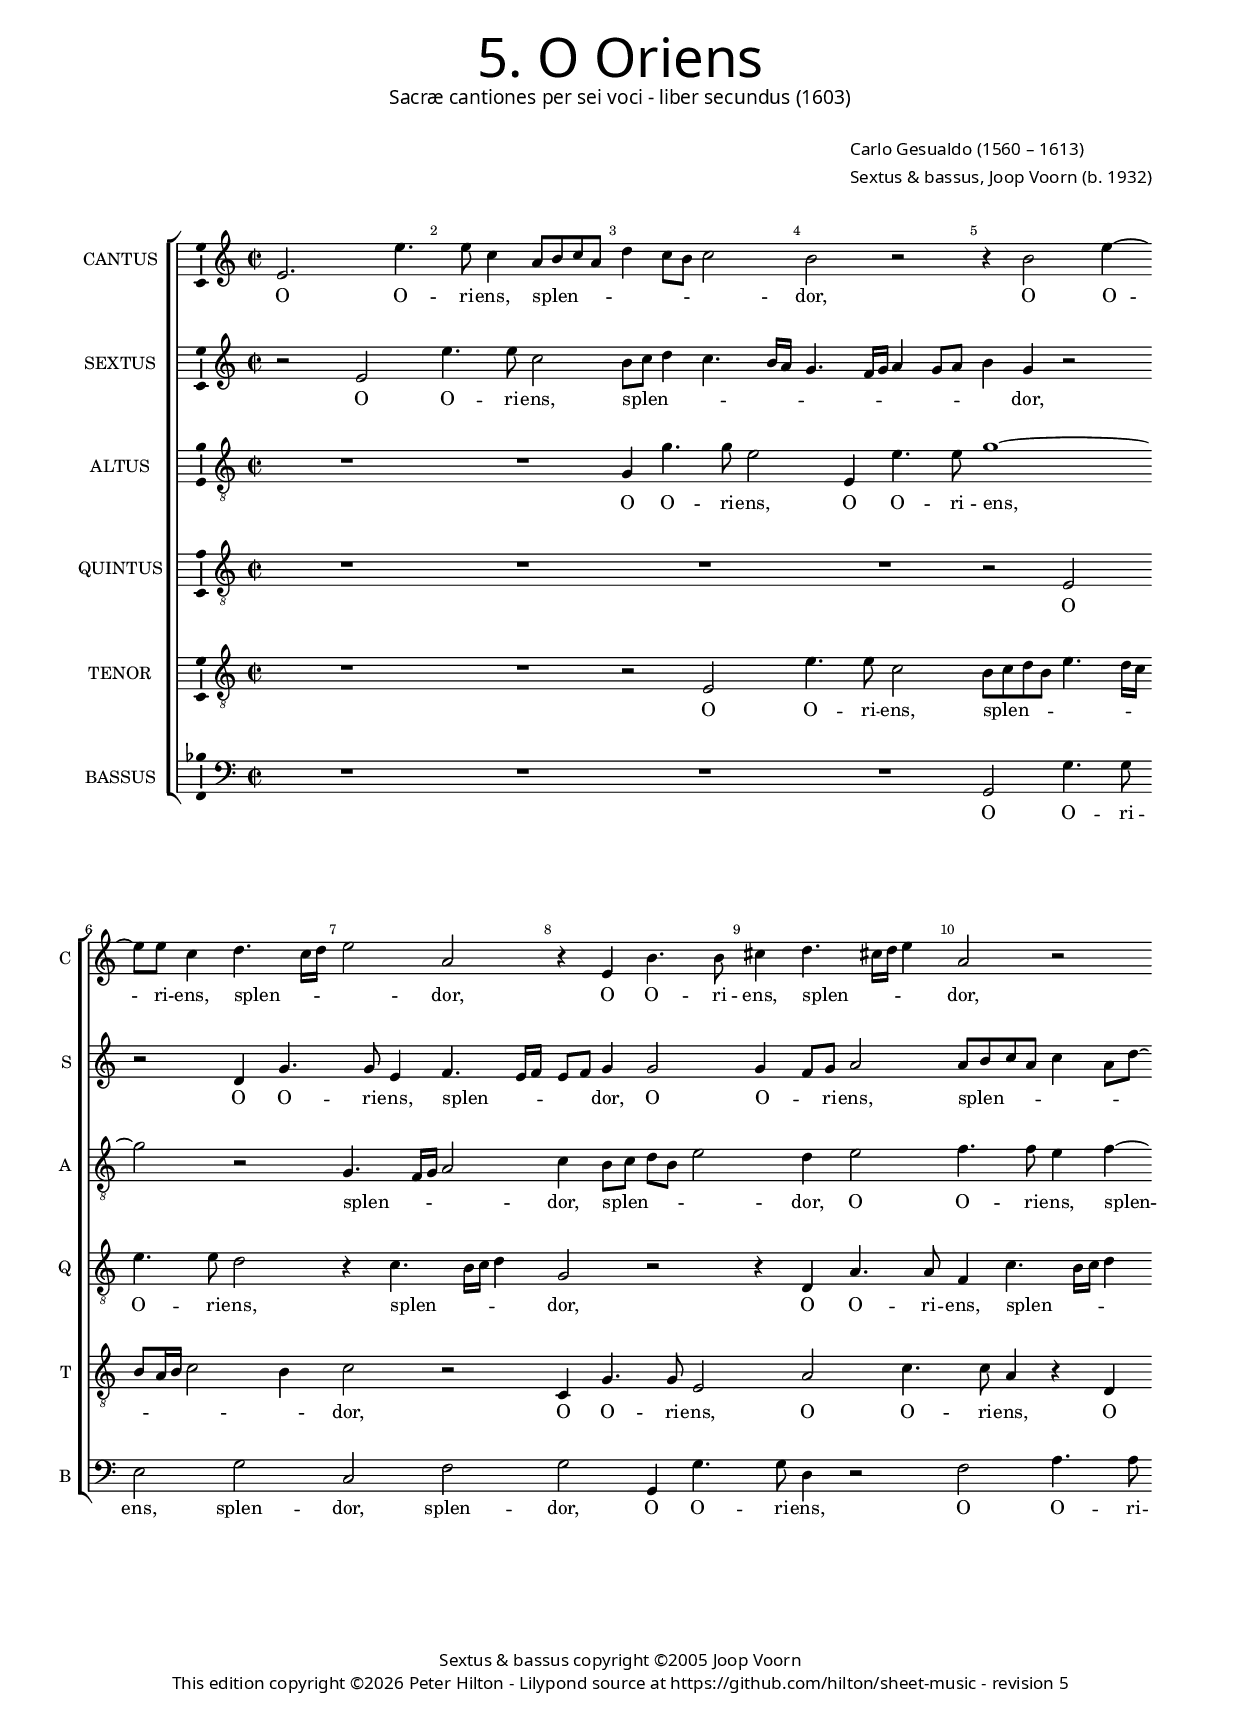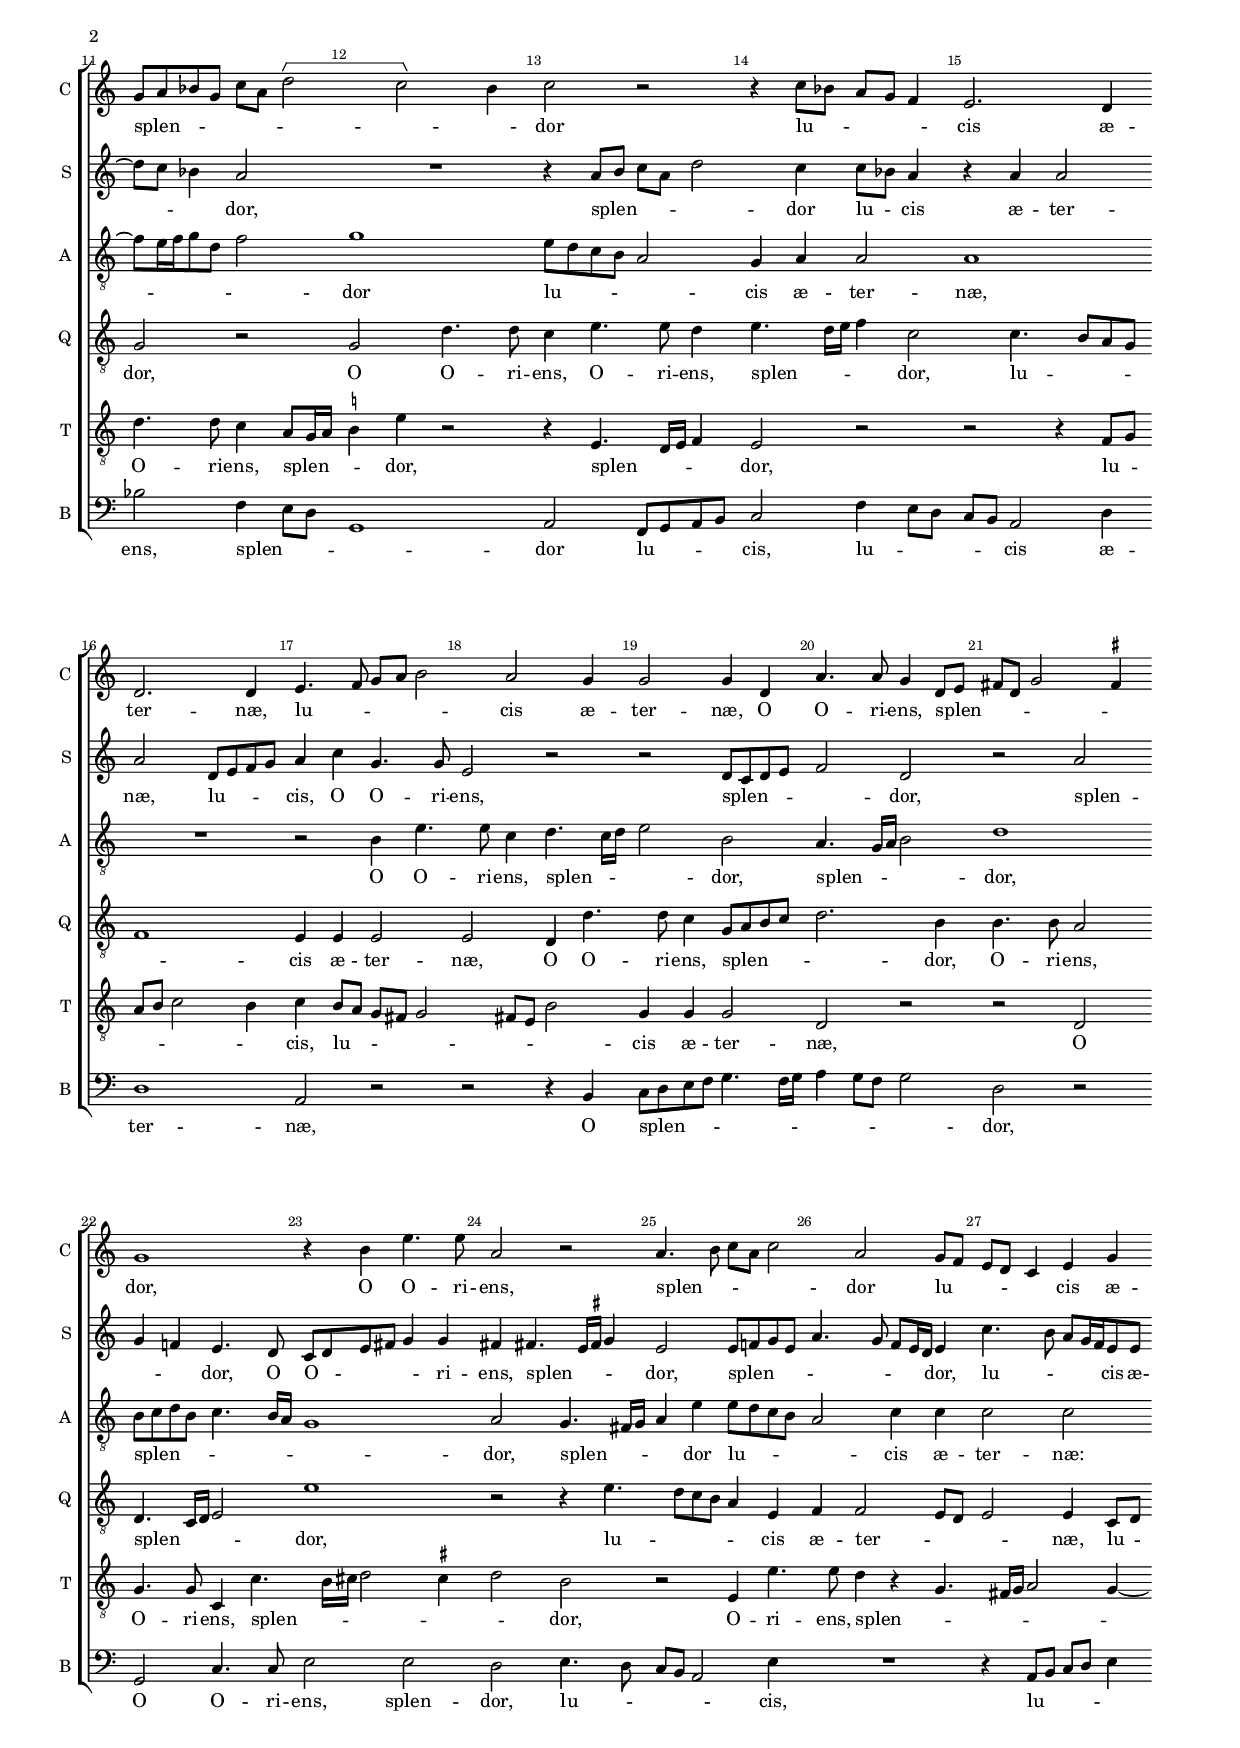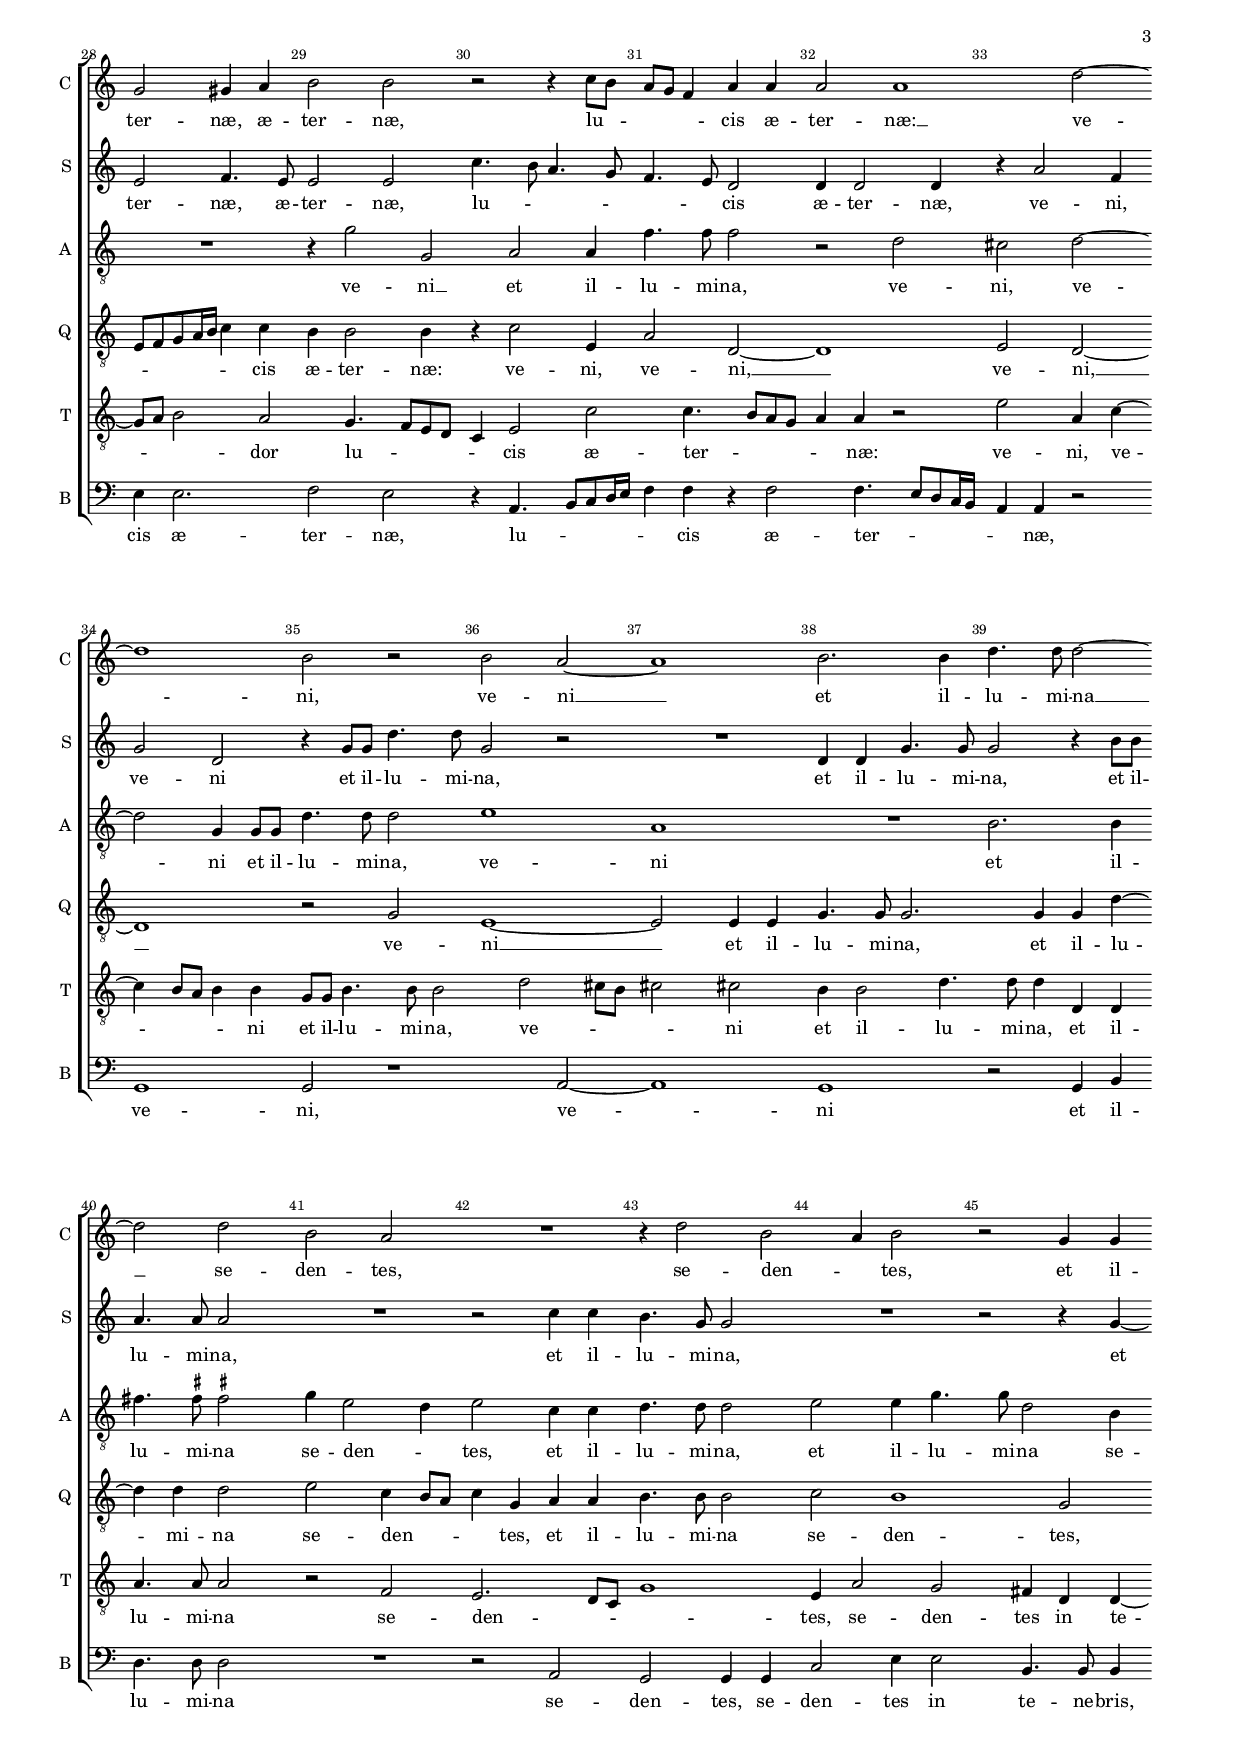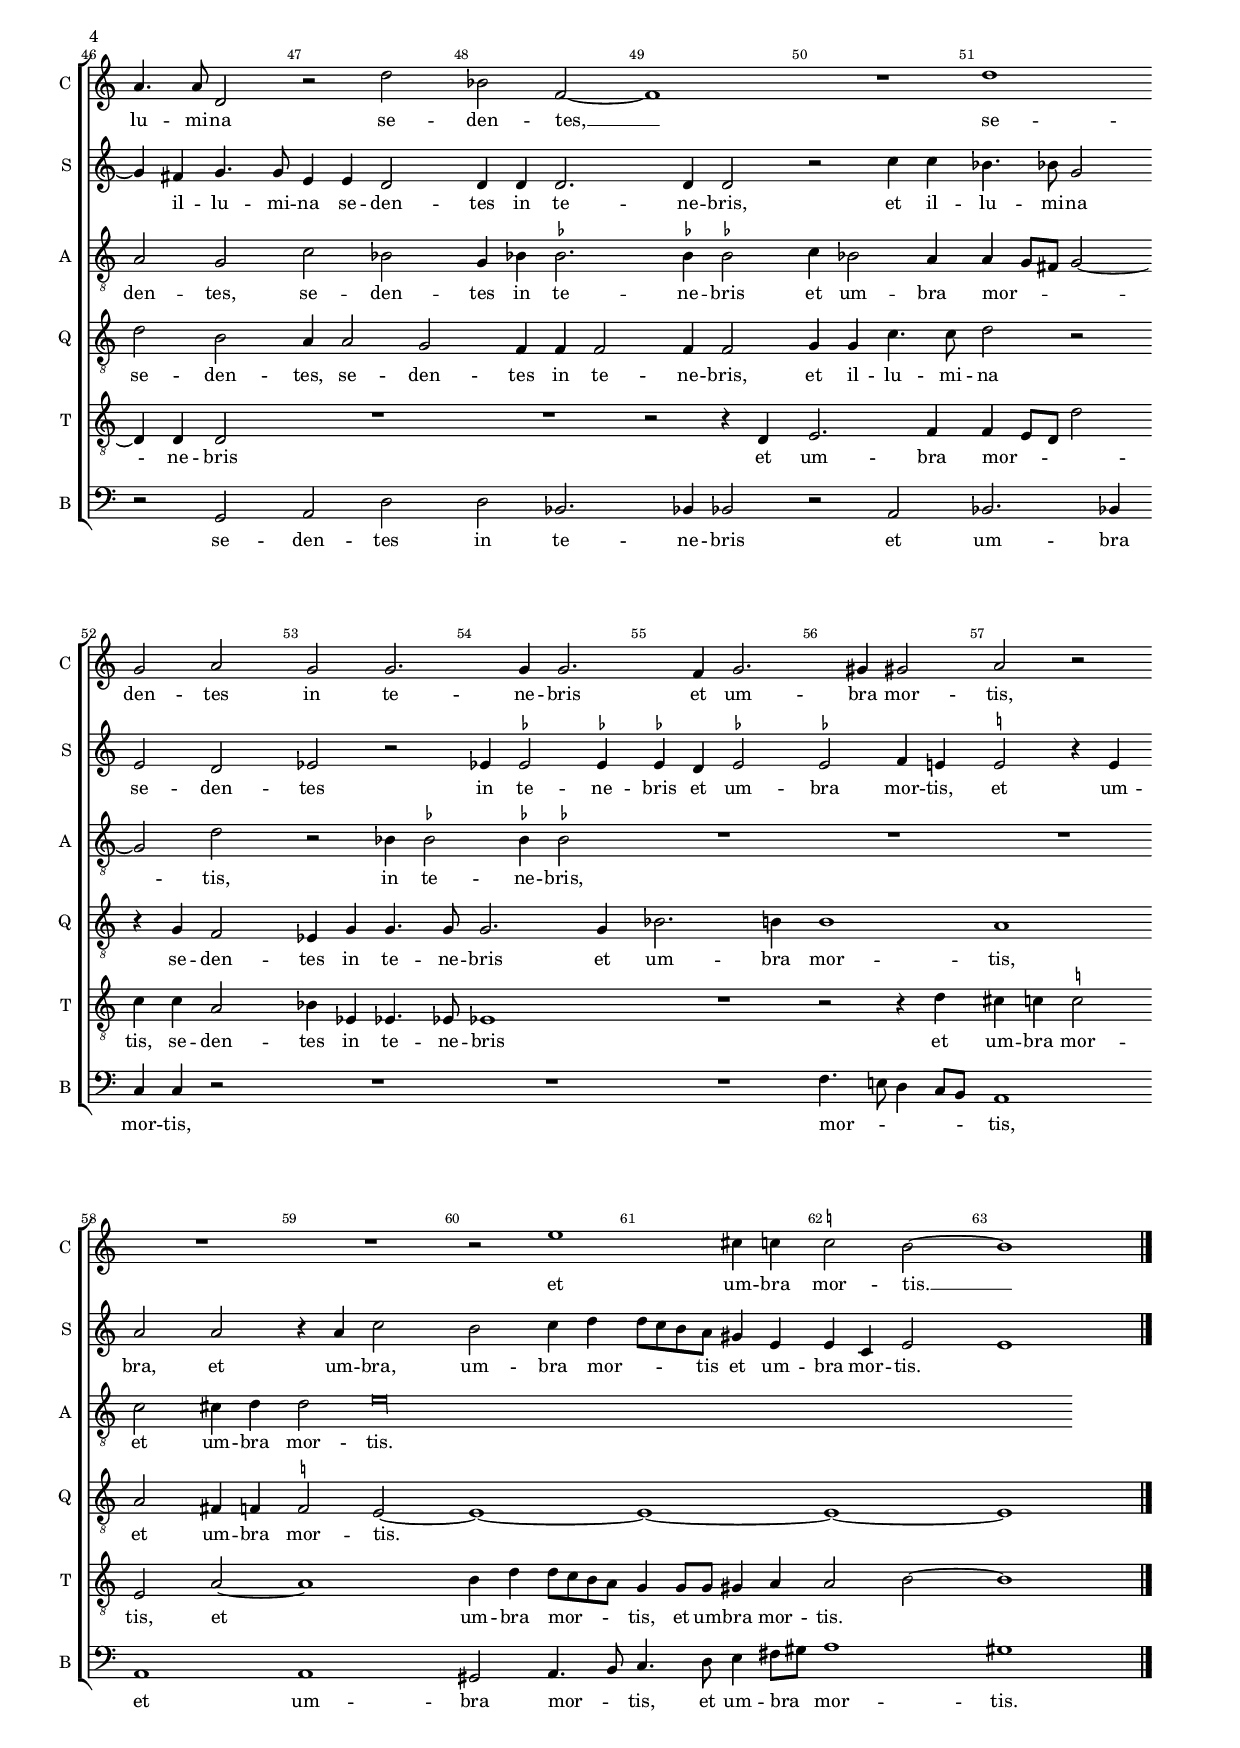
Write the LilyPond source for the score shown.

% Copyright ©2013 Peter Hilton - https://github.com/hilton

\version "2.16.2"
revision = "5"
\pointAndClickOff

#(set-global-staff-size 15)

\paper {
	#(define fonts (make-pango-font-tree "Century Schoolbook L" "Source Sans Pro" "Luxi Mono" (/ 15 20)))
	annotate-spacing = ##f
	two-sided = ##t
	inner-margin = 15\mm
	outer-margin = 15\mm
	top-markup-spacing = #'( (basic-distance . 4) )
	markup-system-spacing = #'( (padding . 5) )
	system-system-spacing = #'( (basic-distance . 20) (stretchability . 100) )
  	ragged-bottom = ##f
	ragged-last-bottom = ##t
} 

year = #(strftime "©%Y" (localtime (current-time)))

\header {
	title = \markup \medium \fontsize #6 \override #'(font-name . "Source Sans Pro Light") {
		"5. O Oriens"
	}
	subtitle = \markup \medium \sans {
		"Sacræ cantiones per sei voci - liber secundus (1603)"
	}
	composer = \markup \sans {
		\vspace #2
		\column {
			\line { \with-url #"http://en.wikipedia.org/wiki/Carlo_Gesualdo" "Carlo Gesualdo" (1560 – 1613) }
			\line { Sextus & bassus, \with-url #"http://en.wikipedia.org/wiki/Joop_Voorn" "Joop Voorn" (b. 1932) }
		}
	}
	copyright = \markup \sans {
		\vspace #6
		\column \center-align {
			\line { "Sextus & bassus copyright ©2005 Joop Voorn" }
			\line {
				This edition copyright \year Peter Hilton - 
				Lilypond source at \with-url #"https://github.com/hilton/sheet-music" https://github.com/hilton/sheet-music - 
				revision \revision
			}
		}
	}
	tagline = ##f
}

\layout {
  	ragged-right = ##f
  	ragged-last = ##f
	\context {
		\Score
		\override BarNumber #'self-alignment-X = #CENTER
		\override BarNumber #'break-visibility = #'#(#f #t #t)
		\override BarLine #'transparent = ##t
		\remove "Metronome_mark_engraver"
		\override VerticalAxisGroup #'staff-staff-spacing = #'((basic-distance . 10) (stretchability . 100))
	}
	\context { 
		\StaffGroup
		\remove "Span_bar_engraver"	
	}
	\context { 
		\Voice 
		\override NoteHead #'style = #'baroque
		\consists "Horizontal_bracket_engraver"
		\consists "Ambitus_engraver"
	}
}


global= { 
	\key c \major
	\tempo 4 = 90
	\time 2/2
	\set Staff.midiInstrument = "choir aahs"
	\accidentalStyle "forget"
}

showBarLine = { \once \override Score.BarLine #'transparent = ##f }
ficta = { \once \set suggestAccidentals = ##t }


cantus = \new Voice {
	\transpose c c \relative c' {
		e2. e'4. e8 c4 a8 b c a d4 c8 b c2 b r r4 b2 e4 ~
		e8 e c4 d4. c16 d e2 a, r4 e b'4. b8 cis4 d4. cis!16 d e4 a,2 r
		
		g8 a bes g c a \once \override HorizontalBracket #'direction = #UP d2\startGroup c\stopGroup b4 c2 r r4 c8 bes a g f4 e2. d4
		d2. d4 e4. f8 g a b2 a g4 g2 g4 d a'4. a8 g4 d8 e fis d g2 \ficta fis!4
		g1 r4 b e4. e8 a,2 r a4. b8 c a c2 a g8 f e d c4 e g \break
		
		g2 gis4 a b2 b r r4 c8 b a g f4 a a a2 a1 d2 ~  \break
		d1 b2 r b a2 ~ a1 b2. b4 d4. d8 d2 ~  \break
		d d b a R1 r4 d2 b a4 b2 r g4 g  \break
		
		a4. a8 d,2 r d' bes f ~ f1 R1 d'
		g,2 a g g2. g4 g2. f4 g2. gis4 gis2 a r
		R1 R r2 e'1 cis4 c! \ficta c!2 b ~ b1 \showBarLine \bar "|."
	}
	\addlyrics {
		O O -- ri -- ens, splen -- _ _ _ _ _ _ _ dor, O O -- 
		ri -- ens, splen -- _ _ _ dor, O O -- ri -- ens, splen -- _ _ _ dor,
		
		splen -- _ _ _ _ _ _ _ _ dor lu -- _ _ _ _ cis æ -- 
		ter -- næ, lu -- _ _ _ _ cis æ -- ter -- næ, O O -- ri -- ens, splen -- _ _ _ _ _
		dor, O O -- ri -- ens, splen -- _ _ _ _ dor lu -- _ _ _ _ cis æ --

		ter -- næ, æ -- ter -- næ, lu -- _ _ _ _ cis æ -- ter -- næ: __ ve --
		ni, ve -- ni __ et il -- lu -- mi -- na __
		se -- den -- tes, se -- den -- _ tes, et il -- 
		
		lu -- mi -- na se -- den -- tes, __ se -- 
		den -- tes in te -- ne -- bris et um -- bra mor -- tis,
		et um -- bra mor -- tis. __
	}
}

sextus = \new Voice {
	\transpose c c \relative c' {
		r2 e e'4. e8 c2 b8 c d4 c4. b16 a g4. f16 g a4 g8 a b4 g r2
		r d4 g4. g8 e4 f4. e16 f e8 f g4 g2 g4 f8 g a2 a8 b c a c4 a8 d ~
		
		d8 c bes4 a2 R1 r4 a8 b c a d2 c4 c8 bes a4 r a a2
		a d,8 e f g a4 c g4. g8 e2 r r d8 c d e f2 d r a'
		g4 f! e4. d8 c d e fis g4 g fis fis4. e16 \ficta fis! g4 e2 e8 f! g e a4. g8 f e16 d e4 c'4. b8 a g16 f e8 e
		
		e2 f4. e8 e2 e c'4. b8 a4. g8 f4. e8 d2 d4 d2 d4 r a'2 f4
		g2 d r4 g8 g d'4. d8 g,2 r R1 d4 d g4. g8 g2 r4 b8 b
		a4. a8 a2 R1 r2 c4 c b4. g8 g2 R1 r2 r4 g ~
		
		g4 fis g4. g8 e4 e d2 d4 d d2. d4 d2 r c'4 c bes4. bes8 g2
		e d es r es4 \ficta es2 \ficta es4 \ficta es d \ficta es2 \ficta es f4 e! \ficta e!2 r4 e
		a2 a r4 a c2 b c4 d d8 c b a gis4 e e c e2 e1
	}
	\addlyrics {
		O O -- ri -- ens, splen -- _ _ _ _ _ _ _ _ _ _ _ _ dor, 
		O O -- ri -- ens, splen -- _ _ _ _ dor, O O -- _ ri -- ens, splen -- _ _ _ _ _ _
		
		_ _ dor, splen -- _ _ _ _ dor lu -- _ cis æ -- ter --
		næ, lu -- _ _ _ cis, O O -- ri -- ens, splen -- _ _ _ _ dor, splen -- 
		_ _ dor, O O -- _ _ _ _ ri -- ens, splen -- _ _ _ dor, splen -- _ _ _ _ _ _ _ _ dor, lu -- _ _ _ _ cis æ -- 
		
		ter -- næ, æ -- ter -- næ, lu -- _ _ _ _ _ cis æ -- ter -- næ, ve -- ni,
		ve -- ni et il -- lu -- mi -- na, et il -- lu -- mi -- na, et il -- 
		lu -- mi -- na, et il -- lu -- mi -- na, et
		
		il -- lu -- mi -- na se -- den -- tes in te -- ne -- bris, et il -- lu -- mi -- na
		se -- den -- tes in te -- ne -- bris et um -- bra mor -- tis, et 
		um -- bra, et um -- bra, um -- bra mor -- _ _ _ tis et um -- bra mor -- tis.
	}
}

altus = {
	\new Voice = "altus" {
		\transpose c c \relative c' {
			\clef "treble_8"
			R1 R g4 g'4. g8 e2 e,4 e'4. e8 g1 ~
			g2 r g,4. f16 g a2 c4 b8 c d b e2 d4 e2 f4. f8 e4 f ~
			
			f8 e16 f g8 d f2 g1 e8 d c b a2 g4 a a2 a1
			R1 r2 b4 e4. e8 c4 d4. c16 d e2 b a4. g16 a b2 d1
			b8 c d b c4. b16 a g1 a2 g4. fis16 g a4 e' e8 d c b a2 c4 c c2 c
			
			R1 r4 g'2 g, a a4 f'4. f8 f2 r d cis d ~
			d g,4 g8 g d'4. d8 d2 e1 a, R b2. b4
			fis'4. \ficta fis8 \ficta fis2 g4 e2 d4 e2 c4 c d4. d8 d2 e e4 g4. g8 d2 b4
			
			a2 g c bes g4 bes \ficta bes2. \ficta bes4 \ficta bes2 c4 bes2 a4 a g8 fis g2 ~
			g d' r bes4 \ficta bes2 \ficta bes4 \ficta bes2 R1 R R
			c2 cis4 d d2 e\longa
		}
	}
	\addlyrics {
		O O -- ri -- ens, O O -- ri -- ens, 
		splen -- _ _ _ dor, splen -- _ _ _ _ dor, O O -- ri -- ens, splen --
		
		_ _ _ _ _ dor lu -- _ _ _ _ cis æ -- ter -- næ,
		O O -- ri -- ens, splen -- _ _ _ dor, splen -- _ _ _ dor,
		splen -- _ _ _ _ _ _ _ _dor, splen -- _ _ _ dor lu -- _ _ _ _ cis æ -- ter -- næ:
		
		ve -- ni __ et il -- lu -- mi -- na, ve -- ni, ve -- 
		ni et il -- lu -- mi -- na, ve -- ni et il -- 
		lu -- mi -- na se -- den -- _ tes, et il -- lu -- mi -- na, et il -- lu -- mi -- na se --
		
		den -- tes, se -- den -- tes in te -- ne -- bris et um -- bra mor -- _ _ _
		tis, in te -- ne -- bris, et um -- bra mor -- tis.
	}
}

quintus = {
	\new Voice = "quintus" {
		\transpose c c \relative c {
			\clef "treble_8"
			R1 R R R r2 e 
			e'4. e8 d2 r4 c4. b16 c d4 g,2 r r4 d a'4. a8 f4 c'4. b16 c d4
			
			g,2 r g d'4. d8 c4 e4. e8 d4 e4. d16 e f4 c2 c4. b8 a g
			f1 e4 e e2 e d4 d'4. d8 c4 g8 a b c d2. b4 b4. b8 a2
			d,4. c16 d e2 e'1 r2 r4 e4. d8 c b a4 e f f2 e8 d e2 e4 c8 d
			
			e8 f g a16 b c4 c b b2 b4 r c2 e,4 a2 d, ~ d1 e2 d ~
			d1 r2 g e1 ~ e2 e4 e g4. g8 g2. g4 g d' ~
			d d d2 e c4 b8 a c4 g a a b4. b8 b2 c2 b1 g2
			
			d'2 b a4 a2 g f4 f f2 f4 f2 g4 g c4. c8 d2 r
			r4 g, f2 es4 g g4. g8 g2. g4 bes2. b!4 b1 a
			a2 fis4 f! \ficta f!2 e ~ e1 ~ e ~ e ~ e
		}
	}
	\addlyrics {
		O O -- ri -- ens, splen -- _ _ _ dor, O O -- ri -- ens, splen -- _ _ _
		
		dor, O O -- ri -- ens, O -- ri -- ens, splen -- _ _ _ dor, lu -- _ _ _ 
		_ cis æ -- ter -- næ, O O -- ri -- ens, splen -- _ _ _ _ dor, O -- ri -- ens,
		splen -- _ _ _ dor, lu -- _ _ _ _ cis æ -- ter -- _ _ _ næ, lu -- 
		
		_ _ _ _ _ _ _ cis æ -- ter -- næ: ve -- ni, ve -- ni, __ ve -- ni, __
		ve -- ni __ et il -- lu -- mi -- na, et il -- lu -- 
		mi -- na se -- den -- _ _ _ tes, et il -- lu -- mi -- na se -- den -- tes,
		
		se -- den -- tes, se -- den -- tes in te -- ne -- bris, et il -- lu -- mi -- na
		se -- den -- tes in te -- ne -- bris et um -- bra mor --  tis,
		et um -- bra mor -- tis.
	}
}

tenor = {
	\new Voice = "tenor" {
		\transpose c c \relative c {
			\clef "treble_8"
			R1 R r2 e e'4. e8 c2 b8 c d b e4. d16 c
			b8 a16 b c2 b4 c2 r c,4 g'4. g8 e2 a c4. c8 a4 r d,
			
			d'4. d8 c4 a8 g16 a \ficta b!4 e r2 r4 e,4. d16 e f4 e2 r r r4 f8 g
			a b c2 b4 c b8 a g fis g2 fis8 e b'2 g4 g g2 d r r d
			g4. g8 c,4 c'4. b16 cis d2 \ficta cis4 d2 b r e,4 e'4. e8 d4 r g,4. fis16 g a2 g4 ~
			
			g8 a b2 a g4. f8 e d c4 e2 c' c4. b8 a g a4 a r2 e' a,4 c ~
			c b8 a b4 b g8 g b4. b8 b2 d cis8 b cis2 cis b4 b2 d4. d8 d4 d, d
			a'4. a8 a2 r f e2. d8 c g'1 e4 a2 g fis4 d d ~
			
			d4 d d2 R1 R r2 r4 d e2. f4 f e8 d d'2
			c4 c a2 bes4 es, es4. es8 es1 R1 r2 r4 d' cis c! \ficta c!2
			e,2 a ~ a1 b4 d d8 c b a g4 g8 g gis4 a a2 b ~ b1
		}
	}
	\addlyrics {
		O O -- ri -- ens, splen -- _ _ _ _ _ _
		_ _ _ _ _ dor, O O -- ri -- ens, O O -- ri -- ens, O
		
		O -- ri -- ens, splen -- _ _ _ dor, splen -- _ _ _ dor, lu -- _ 
		_ _ _ _ cis, lu -- _ _ _ _ _ _ _ cis æ -- ter -- næ, O
		O -- ri -- ens, splen -- _ _ _ _ _ dor, O -- ri -- ens, splen -- _ _ _ _
		
		_ _ _ dor lu -- _ _ _ _ cis æ -- ter -- _ _ _ _ _næ: ve -- ni, ve -- 
		_ _ _ ni et il -- lu -- mi -- na, ve -- _ _ _ ni et il -- lu -- mi -- na, et il -- 
		lu -- mi -- na se -- den -- _ _ _ tes, se -- den -- tes in te -- 
		
		ne -- bris et um -- bra mor --  _ _ _ 
		tis, se -- den -- tes in te -- ne -- bris et um -- bra mor --  
		tis, et um -- bra mor -- _ _ _ tis, et um -- bra mor -- tis.
	}
}

bassus = {
	\new Voice = "bassus" {
		\transpose c c \relative c {
			\clef "bass"
			R1 R R R g2 g'4. g8 
			e2 g c, f g g,4 g'4. g8 d4 r2 f a4. a8
			
			bes2 f4 e8 d g,1 a2 f8 g a b c2 f4 e8 d c b a2 d4
			d1 a2 r r r4 b c8 d e f g4. f16 g a4 g8 f g2 d r
			g, c4. c8 e2 e d e4. d8 c b a2 e'4 R1 r4 a,8 b c d e4
			
			e e2. f2 e r4 a,4. b8 c d16 e f4 f r f2 f4. e8 d c16 b a4 a r2
			g1 g2 r1 a2 ~ a1 g r2 g4 b
			d4. d8 d2 R1 r2 a g g4 g c2 e4 e2 b4. b8 b4
			
			r2 g a d d bes2. bes4 bes2 r a bes2. bes4
			c c r2 R1 R R f4. e!8 d4 c8 b a1
			a a gis2 a4. b8 c4. d8 e4 fis8 gis a1 gis
		}
	}
	\addlyrics {
		O O -- ri -- 
		ens, splen -- dor, splen -- dor, O O -- ri -- ens, O O -- ri -- 

		ens, splen -- _ _ _ dor lu -- _ _ _ cis, lu -- _ _ _ _ cis æ -- 
		ter -- næ, O splen -- _ _ _ _ _ _ _ _ _ _ dor,
		O O -- ri -- ens, splen -- dor, lu -- _ _ _ _ cis, lu -- _ _ _ _ 
		
		cis æ -- ter -- næ, lu -- _ _ _ _ _ cis æ -- ter -- _ _ _ _ _ næ,
		ve -- ni, ve -- ni et il -- 
		lu -- mi -- na se -- den -- tes, se -- den -- tes in te -- ne -- bris,
		
		se -- den -- tes in te -- ne -- bris et um -- bra 
		mor -- tis, mor -- _ _ _ _ tis,
		et um -- bra mor -- _ tis, et um -- bra _ mor -- tis.
	}
}


\score {
	<<
		\new StaffGroup
	  	<< 
			\set Score.proportionalNotationDuration = #(ly:make-moment 1 8)
			\new Staff \with { instrumentName = #"CANTUS"  shortInstrumentName = #"C " } << \global \cantus >> 
			\new Staff \with { instrumentName = #"SEXTUS"  shortInstrumentName = #"S " } << \global \sextus >> 
			\new Staff \with { instrumentName = #"ALTUS"   shortInstrumentName = #"A " } << \global \altus >>
			\new Staff \with { instrumentName = #"QUINTUS" shortInstrumentName = #"Q " } << \global \quintus >>
			\new Staff \with { instrumentName = #"TENOR"   shortInstrumentName = #"T " } << \global \tenor >>
			\new Staff \with { instrumentName = #"BASSUS"  shortInstrumentName = #"B " } << \global \bassus >>
		>> 
	>>
	\layout { }
	\midi { }
}
